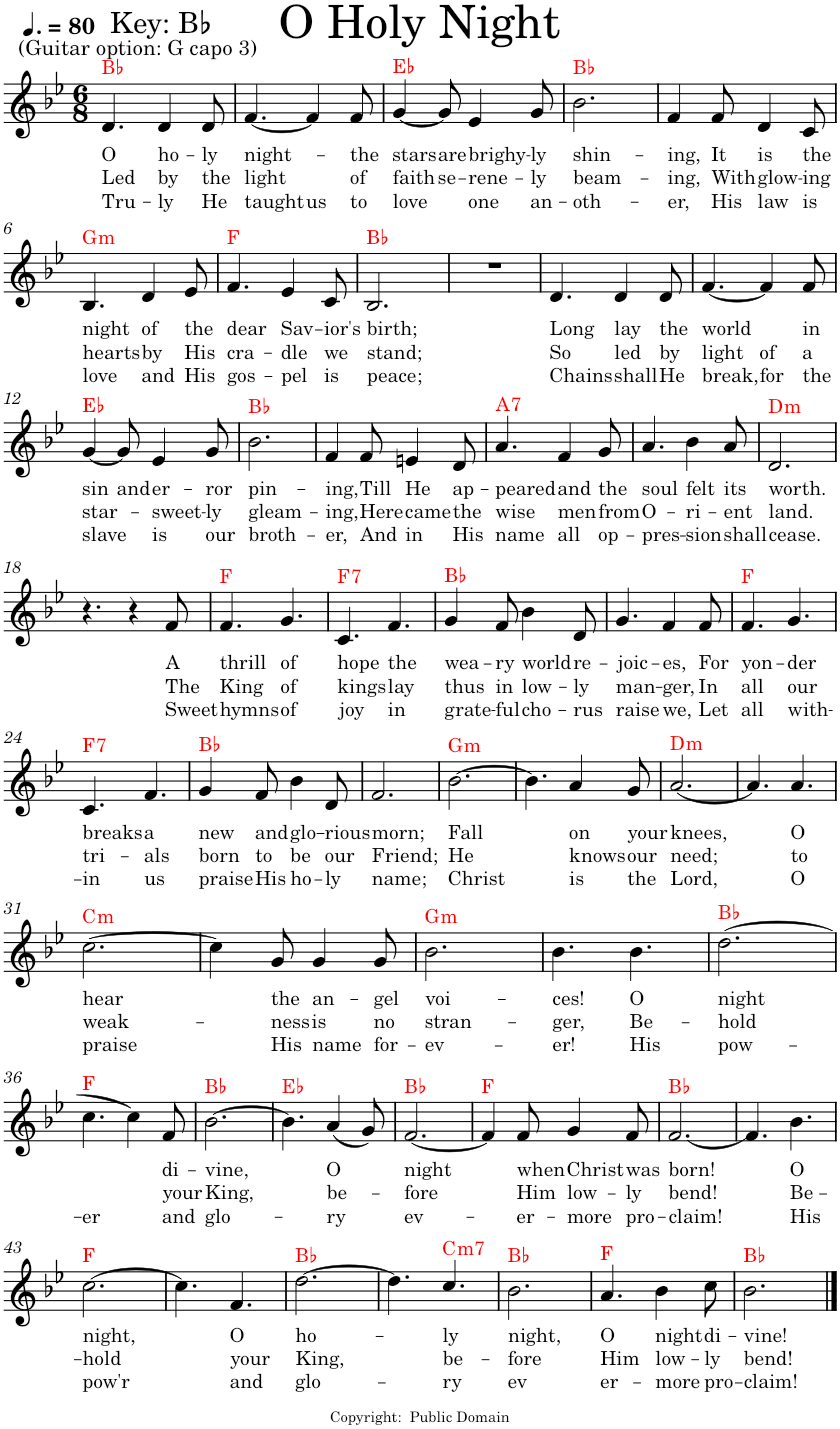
**kern	**text	**text	**text	**harte
*part1	*part1	*part1	*part1	*part1
*staff1	*staff1	*staff1	*staff1	*
*I"S A	*	*	*	*
*clefG2	*	*	*	*
*k[b-e-]	*	*	*	*
*M6/8	*	*	*	*
*MM120	*	*	*	*
=1	=1	=1	=1	=1
!	!LO:LY:b	!LO:LY:b	!LO:LY:b	!
4.d/	O	Led	Tru-	Bb:maj
!	!LO:LY:b	!LO:LY:b	!LO:LY:b	!
4d/	ho-	by	-ly	.
!	!LO:LY:b	!LO:LY:b	!LO:LY:b	!
8d/	-ly	the	He	.
=2	=2	=2	=2	=2
!	!LO:LY:b	!LO:LY:b	!LO:LY:b	!
[4.f/	night-	light	taught	.
!	!	!	!LO:LY:b	!
4f/]	.	.	us	.
!	!LO:LY:b	!LO:LY:b	!LO:LY:b	!
8f/	-the	of	to	.
=3	=3	=3	=3	=3
!	!LO:LY:b	!LO:LY:b	!LO:LY:b	!
[4g/	stars	faith	love	Eb:maj
!	!LO:LY:b	!LO:LY:b	!	!
8g/]	are	se-	.	.
!	!LO:LY:b	!LO:LY:b	!LO:LY:b	!
4e-/	brighy-	-rene-	one	.
!	!LO:LY:b	!LO:LY:b	!LO:LY:b	!
8g/	-ly	-ly	an-	.
=4	=4	=4	=4	=4
!	!LO:LY:b	!LO:LY:b	!LO:LY:b	!
2.b-\	shin-	beam-	-oth-	Bb:maj
=5	=5	=5	=5	=5
!	!LO:LY:b	!LO:LY:b	!LO:LY:b	!
4f/	-ing,	-ing,	-er,	.
!	!LO:LY:b	!LO:LY:b	!LO:LY:b	!
8f/	It	With	His	.
!	!LO:LY:b	!LO:LY:b	!LO:LY:b	!
4d/	is	glow-	law	.
!	!LO:LY:b	!LO:LY:b	!LO:LY:b	!
8c/	the	-ing	is	.
!!LO:LB:g=z
=6	=6	=6	=6	=6
!	!LO:LY:b	!LO:LY:b	!LO:LY:b	!LO:H:kt=m
4.B-/	night	hearts	love	G:min
!	!LO:LY:b	!LO:LY:b	!LO:LY:b	!
4d/	of	by	and	.
!	!LO:LY:b	!LO:LY:b	!LO:LY:b	!
8e-/	the	His	His	.
=7	=7	=7	=7	=7
!	!LO:LY:b	!LO:LY:b	!LO:LY:b	!
4.f/	dear	cra-	gos-	F:maj
!	!LO:LY:b	!LO:LY:b	!LO:LY:b	!
4e-/	Sav-	-dle	-pel	.
!	!LO:LY:b	!LO:LY:b	!LO:LY:b	!
8c/	-ior's	we	is	.
=8	=8	=8	=8	=8
!	!LO:LY:b	!LO:LY:b	!LO:LY:b	!
2.B-/	birth;	stand;	peace;	Bb:maj
=9	=9	=9	=9	=9
2.r	.	.	.	.
=10	=10	=10	=10	=10
!	!LO:LY:b	!LO:LY:b	!LO:LY:b	!
4.d/	Long	So	Chains	.
!	!LO:LY:b	!LO:LY:b	!LO:LY:b	!
4d/	lay	led	shall	.
!	!LO:LY:b	!LO:LY:b	!LO:LY:b	!
8d/	the	by	He	.
=11	=11	=11	=11	=11
!	!LO:LY:b	!LO:LY:b	!LO:LY:b	!
[4.f/	world	light	break,	.
!	!	!LO:LY:b	!LO:LY:b	!
4f/]	.	of	for	.
!	!LO:LY:b	!LO:LY:b	!LO:LY:b	!
8f/	in	a	the	.
!!LO:LB:g=z
=12	=12	=12	=12	=12
!	!LO:LY:b	!LO:LY:b	!LO:LY:b	!
[4g/	sin	star-	slave	Eb:maj
!	!LO:LY:b	!	!	!
8g/]	and	.	.	.
!	!LO:LY:b	!LO:LY:b	!LO:LY:b	!
4e-/	er-	-sweet-	is	.
!	!LO:LY:b	!LO:LY:b	!LO:LY:b	!
8g/	-ror	-ly	our	.
=13	=13	=13	=13	=13
!	!LO:LY:b	!LO:LY:b	!LO:LY:b	!
2.b-\	pin-	gleam-	broth-	Bb:maj
=14	=14	=14	=14	=14
!	!LO:LY:b	!LO:LY:b	!LO:LY:b	!
4f/	-ing,	-ing,	-er,	.
!	!LO:LY:b	!LO:LY:b	!LO:LY:b	!
8f/	Till	Here	And	.
!	!LO:LY:b	!LO:LY:b	!LO:LY:b	!
4en/	He	came	in	.
!	!LO:LY:b	!LO:LY:b	!LO:LY:b	!
8d/	ap-	the	His	.
=15	=15	=15	=15	=15
!	!LO:LY:b	!LO:LY:b	!LO:LY:b	!LO:H:kt=7
4.a/	-peared	wise	name	A:7
!	!LO:LY:b	!LO:LY:b	!LO:LY:b	!
4f/	and	men	all	.
!	!LO:LY:b	!LO:LY:b	!LO:LY:b	!
8g/	the	from	op-	.
=16	=16	=16	=16	=16
!	!LO:LY:b	!LO:LY:b	!LO:LY:b	!
4.a/	soul	O-	-pres-	.
!	!LO:LY:b	!LO:LY:b	!LO:LY:b	!
4b-\	felt	-ri-	-sion	.
!	!LO:LY:b	!LO:LY:b	!LO:LY:b	!
8a/	its	-ent	shall	.
=17	=17	=17	=17	=17
!	!LO:LY:b	!LO:LY:b	!LO:LY:b	!LO:H:kt=m
2.d/	worth.	land.	cease.	D:min
!!LO:LB:g=z
=18	=18	=18	=18	=18
4.r	.	.	.	.
4r	.	.	.	.
!	!LO:LY:b	!LO:LY:b	!LO:LY:b	!
8f/	A	The	Sweet	.
=19	=19	=19	=19	=19
!	!LO:LY:b	!LO:LY:b	!LO:LY:b	!
4.f/	thrill	King	hymns	F:maj
!	!LO:LY:b	!LO:LY:b	!LO:LY:b	!
4.g/	of	of	of	.
=20	=20	=20	=20	=20
!	!LO:LY:b	!LO:LY:b	!LO:LY:b	!LO:H:kt=7
4.c/	hope	kings	joy	F:7
!	!LO:LY:b	!LO:LY:b	!LO:LY:b	!
4.f/	the	lay	in	.
=21	=21	=21	=21	=21
!	!LO:LY:b	!LO:LY:b	!LO:LY:b	!
4g/	wea-	thus	grate-	Bb:maj
!	!LO:LY:b	!LO:LY:b	!LO:LY:b	!
8f/	-ry	in	-ful	.
!	!LO:LY:b	!LO:LY:b	!LO:LY:b	!
4b-\	world	low-	cho-	.
!	!LO:LY:b	!LO:LY:b	!LO:LY:b	!
8d/	re-	-ly	-rus	.
=22	=22	=22	=22	=22
!	!LO:LY:b	!LO:LY:b	!LO:LY:b	!
4.g/	-joic-	man-	raise	.
!	!LO:LY:b	!LO:LY:b	!LO:LY:b	!
4f/	-es,	-ger,	we,	.
!	!LO:LY:b	!LO:LY:b	!LO:LY:b	!
8f/	For	In	Let	.
=23	=23	=23	=23	=23
!	!LO:LY:b	!LO:LY:b	!LO:LY:b	!
4.f/	yon-	all	all	F:maj
!	!LO:LY:b	!LO:LY:b	!LO:LY:b	!
4.g/	-der	our	with-	.
!!LO:LB:g=z
=24	=24	=24	=24	=24
!	!LO:LY:b	!LO:LY:b	!LO:LY:b	!LO:H:kt=7
4.c/	breaks	tri-	-in	F:7
!	!LO:LY:b	!LO:LY:b	!LO:LY:b	!
4.f/	a	-als	us	.
=25	=25	=25	=25	=25
!	!LO:LY:b	!LO:LY:b	!LO:LY:b	!
4g/	new	born	praise	Bb:maj
!	!LO:LY:b	!LO:LY:b	!LO:LY:b	!
8f/	and	to	His	.
!	!LO:LY:b	!LO:LY:b	!LO:LY:b	!
4b-\	glo-	be	ho-	.
!	!LO:LY:b	!LO:LY:b	!LO:LY:b	!
8d/	-rious	our	-ly	.
=26	=26	=26	=26	=26
!	!LO:LY:b	!LO:LY:b	!LO:LY:b	!
2.f/	morn;	Friend;	name;	.
=27	=27	=27	=27	=27
!	!LO:LY:b	!LO:LY:b	!LO:LY:b	!LO:H:kt=m
[2.b-\	Fall	He	Christ	G:min
=28	=28	=28	=28	=28
4.b-\]	.	.	.	.
!	!LO:LY:b	!LO:LY:b	!LO:LY:b	!
4a/	on	knows	is	.
!	!LO:LY:b	!LO:LY:b	!LO:LY:b	!
8g/	your	our	the	.
=29	=29	=29	=29	=29
!	!LO:LY:b	!LO:LY:b	!LO:LY:b	!LO:H:kt=m
[2.a/	knees,	need;	Lord,	D:min
=30	=30	=30	=30	=30
4.a/]	.	.	.	.
!	!LO:LY:b	!LO:LY:b	!LO:LY:b	!
4.a/	O	to	O	.
!!LO:LB:g=z
=31	=31	=31	=31	=31
!	!LO:LY:b	!LO:LY:b	!LO:LY:b	!LO:H:kt=m
(2.cc\	hear	weak-	praise	C:min
=32	=32	=32	=32	=32
4cc\)	.	.	.	.
!	!LO:LY:b	!LO:LY:b	!LO:LY:b	!
8g/	the	-ness	His	.
!	!LO:LY:b	!LO:LY:b	!LO:LY:b	!
4g/	an-	is	name	.
!	!LO:LY:b	!LO:LY:b	!LO:LY:b	!
8g/	-gel	no	for-	.
=33	=33	=33	=33	=33
!	!LO:LY:b	!LO:LY:b	!LO:LY:b	!LO:H:kt=m
2.b-\	voi-	stran-	-ev-	G:min
=34	=34	=34	=34	=34
!	!LO:LY:b	!LO:LY:b	!LO:LY:b	!
4.b-\	-ces!	-ger,	-er!	.
!	!LO:LY:b	!LO:LY:b	!LO:LY:b	!
4.b-\	O	Be-	His	.
=35	=35	=35	=35	=35
!	!LO:LY:b	!LO:LY:b	!LO:LY:b	!
(2.dd\	night	-hold	pow-	Bb:maj
!!LO:LB:g=z
=36	=36	=36	=36	=36
!	!	!	!LO:LY:b	!
4.cc\)	.	.	-er	F:maj
4cc\	.	.	.	.
!	!LO:LY:b	!LO:LY:b	!LO:LY:b	!
8f/	di-	your	and	.
=37	=37	=37	=37	=37
!	!LO:LY:b	!LO:LY:b	!LO:LY:b	!
[2.b-\	-vine,	King,	glo-	Bb:maj
=38	=38	=38	=38	=38
4.b-\]	.	.	.	Eb:maj
!	!LO:LY:b	!LO:LY:b	!LO:LY:b	!
(4a/	O	be-	-ry	.
8g/)	.	.	.	.
=39	=39	=39	=39	=39
!	!LO:LY:b	!LO:LY:b	!LO:LY:b	!
[2.f/	night	-fore	ev-	Bb:maj
=40	=40	=40	=40	=40
4f/]	.	.	.	F:maj
!	!LO:LY:b	!LO:LY:b	!LO:LY:b	!
8f/	when	Him	-er-	.
!	!LO:LY:b	!LO:LY:b	!LO:LY:b	!
4g/	Christ	low-	-more	.
!	!LO:LY:b	!LO:LY:b	!LO:LY:b	!
8f/	was	-ly	pro-	.
=41	=41	=41	=41	=41
!	!LO:LY:b	!LO:LY:b	!LO:LY:b	!
(2.f/	born!	bend!	-claim!	Bb:maj
=42	=42	=42	=42	=42
4.f/)	.	.	.	.
!	!LO:LY:b	!LO:LY:b	!LO:LY:b	!
4.b-\	O	Be-	His	.
!!LO:LB:g=z
=43	=43	=43	=43	=43
!	!LO:LY:b	!LO:LY:b	!LO:LY:b	!
[2.cc\	night,	-hold	pow'r	F:maj
=44	=44	=44	=44	=44
4.cc\]	.	.	.	.
!	!LO:LY:b	!LO:LY:b	!LO:LY:b	!
4.f/	O	your	and	.
=45	=45	=45	=45	=45
!	!LO:LY:b	!LO:LY:b	!LO:LY:b	!
[2.dd\	ho-	King,	glo-	Bb:maj
=46	=46	=46	=46	=46
4.dd\]	.	.	.	.
!	!LO:LY:b	!LO:LY:b	!LO:LY:b	!LO:H:kt=m7
4.cc/	-ly	be-	-ry	C:min7
=47	=47	=47	=47	=47
!	!LO:LY:b	!LO:LY:b	!LO:LY:b	!
2.b-\	night,	-fore	ev	Bb:maj
=48	=48	=48	=48	=48
!	!LO:LY:b	!LO:LY:b	!LO:LY:b	!
4.a/	O	Him	-er-	F:maj
!	!LO:LY:b	!LO:LY:b	!LO:LY:b	!
4b-\	night	low-	-more	.
!	!LO:LY:b	!LO:LY:b	!LO:LY:b	!
8cc\	di-	-ly	pro-	.
=49	=49	=49	=49	=49
!	!LO:LY:b	!LO:LY:b	!LO:LY:b	!
2.b-\	-vine!	bend!	-claim!	Bb:maj
==	==	==	==	==
*-	*-	*-	*-	*-
